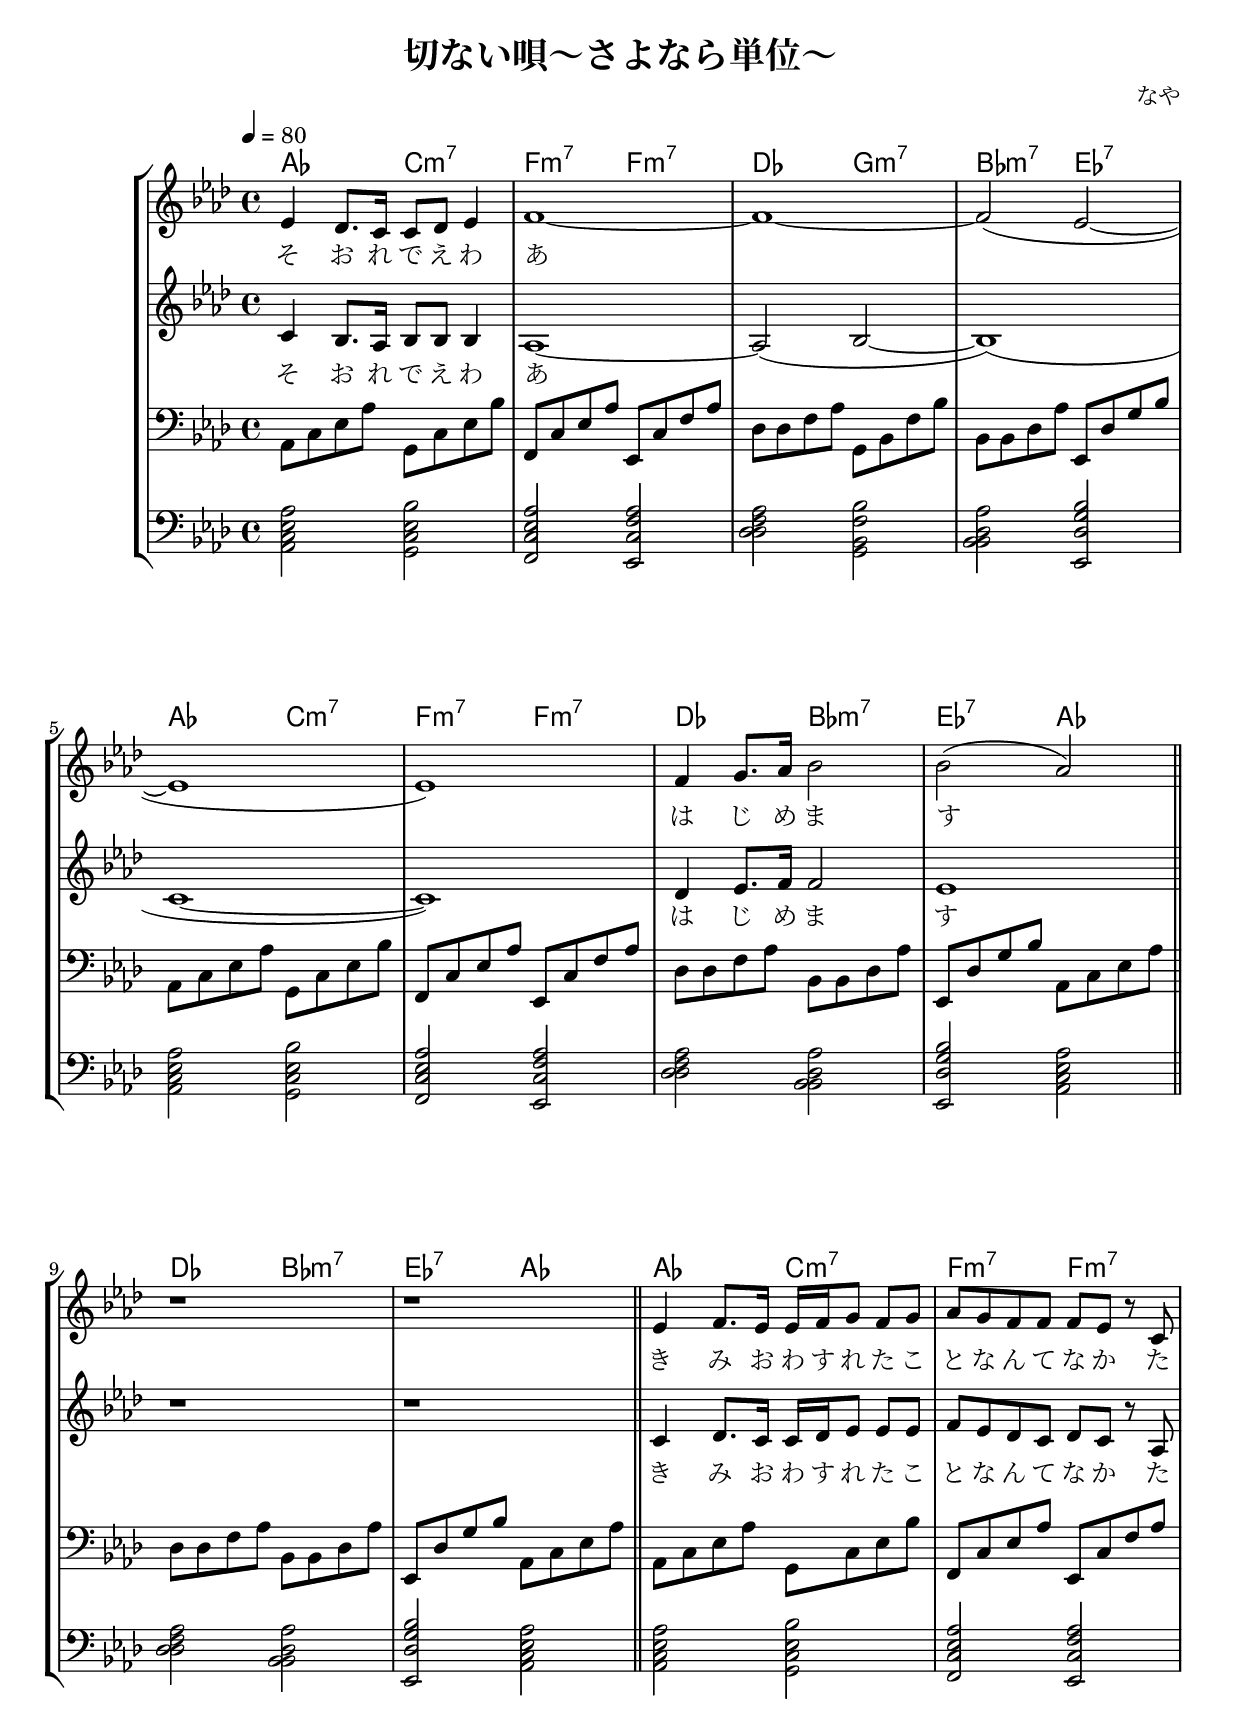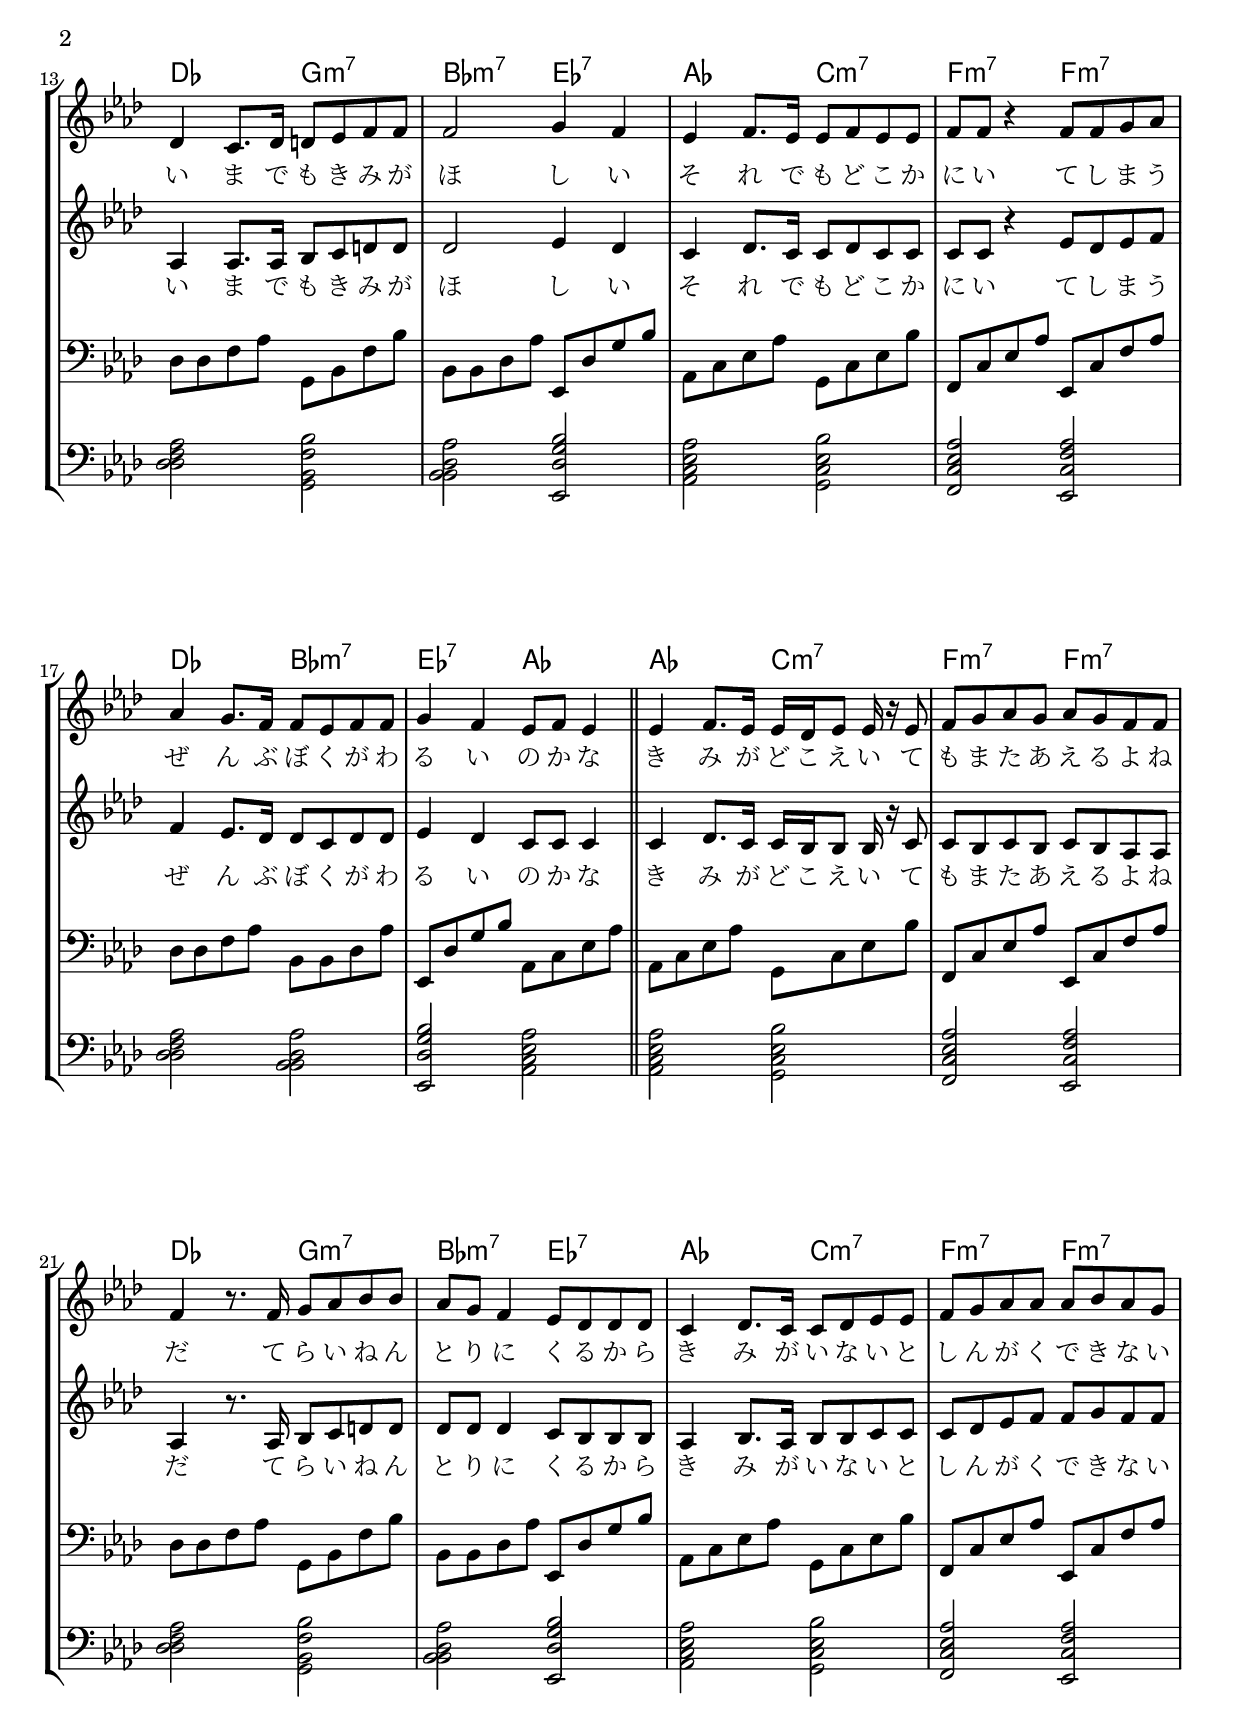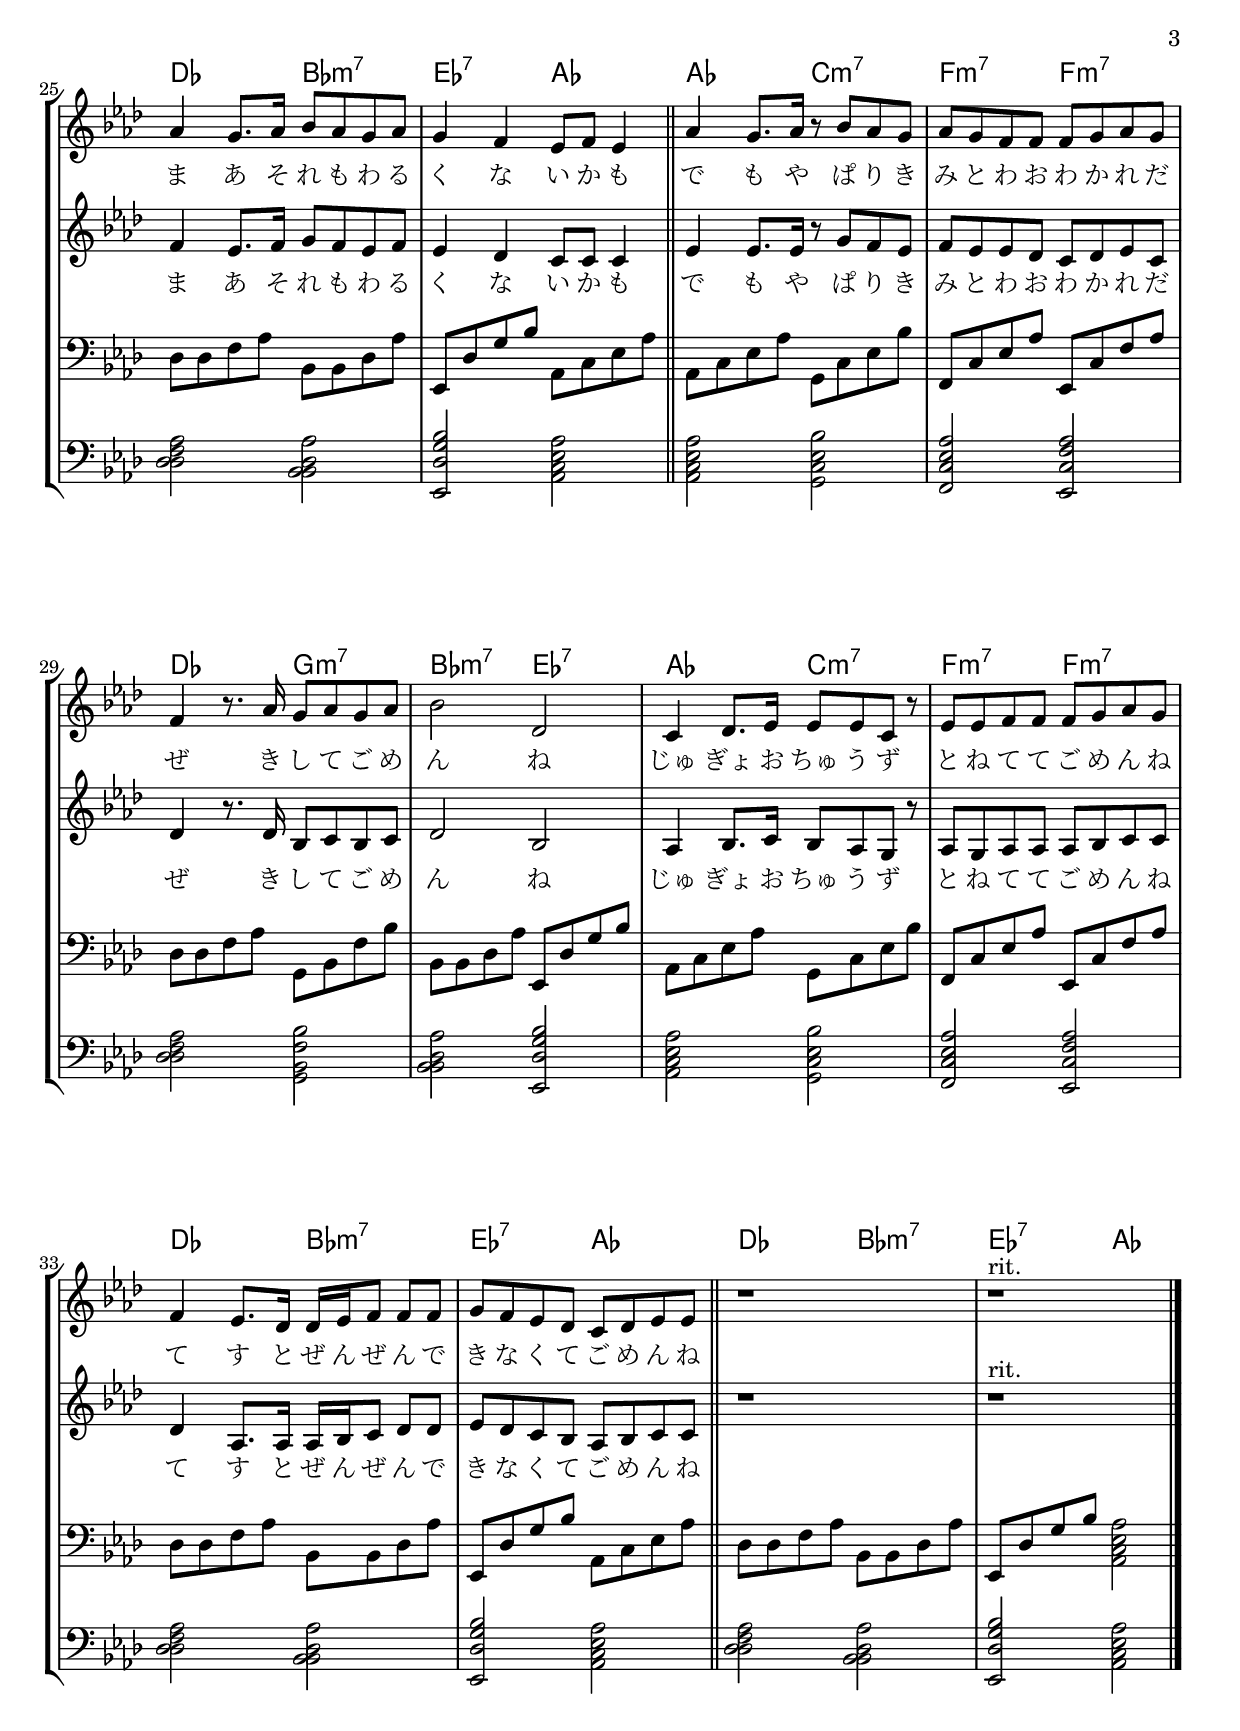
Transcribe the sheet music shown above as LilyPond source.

\version "2.12.1"

\header {
	title = \markup {切ない唄〜さよなら単位〜}
	composer = \markup \center-column {なや}
}

harmony = \chordmode {
	as2 c:min7 f:min7 f:min7 des g:min7 bes:min7 es:7 as c:min7 f:min7 f:min7 des bes:min7 es:7 as 

	des bes:min7 es:7 as 

	as c:min7 f:min7 f:min7 des g:min7 bes:min7 es:7 as c:min7 f:min7 f:min7 des bes:min7 es:7 as 

	as c:min7 f:min7 f:min7 des g:min7 bes:min7 es:7 as c:min7 f:min7 f:min7 des bes:min7 es:7 as 

	as c:min7 f:min7 f:min7 des g:min7 bes:min7 es:7 as c:min7 f:min7 f:min7 des bes:min7 es:7 as 

	des bes:min7 es:7 as 
}

melody = {
	\set Staff.midiInstrument = #"fss0.35"
		\key as \major
	\tempo 4 = 80
es'4  des'8.  c'16  c'8  des'8  es'4 
	f'1~ 
	f'1~ 
	f'2  (es'2~ 
	es'1 
	es'1) 
	 f'4  g'8.  as'16  bes'2 
	bes'2  (as'2)
	r1 | r1   
	\set Staff.midiInstrument = #"fss0.35"
	es'4  f'8.  es'16  es'16  f'16  g'8  f'8  g'8 
	as'8  g'8  f'8  f'8  f'8  es'8  r8  c'8 
	des'4  c'8.  des'16  d'8  es'8  f'8  f'8 
	f'2  g'4  f'4 
	es'4  f'8.  es'16  es'8  f'8  es'8  es'8 
	f'8  f'8  r4  f'8  f'8  g'8  as'8 
	as'4  g'8.  f'16  f'8  es'8  f'8  f'8 
	g'4  f'4  es'8  f'8  es'4
	\set Staff.midiInstrument = #"fss0.35"
	es'4  f'8.  es'16  es'16  des'16  es'8  es'16  r16  es'8 
	f'8  g'8  as'8  g'8  as'8  g'8  f'8  f'8 
	f'4  r8.  f'16  g'8  as'8  bes'8  bes'8 
	as'8  g'8  f'4  es'8  des'8  des'8  des'8 
	c'4  des'8.  c'16  c'8  des'8  es'8  es'8 
	f'8  g'8  as'8  as'8  as'8  bes'8  as'8  g'8 
	as'4  g'8.  as'16  bes'8  as'8  g'8  as'8 
	g'4  f'4  es'8  f'8  es'4
	\set Staff.midiInstrument = #"fss0.35"
	as'4  g'8.  as'16  r8  bes'8  as'8  g'8 
	as'8  g'8  f'8  f'8  f'8  g'8  as'8  g'8 
	f'4  r8.  as'16  g'8  as'8  g'8  as'8 
	bes'2  des'2 
	c'4  des'8.  es'16  es'8  es'8  c'8  r8 
	es'8  es'8  f'8  f'8  f'8  g'8  as'8  g'8 
	f'4  es'8.  des'16  des'16  es'16  f'8  f'8  f'8 
	g'8  f'8  es'8  des'8  c'8  des'8  es'8  es'8
	r1 | r1^"rit." \bar "|."
}

words = \lyricmode {
	そ  お  れ  で  え  わ  あ  は  じ  め  ま  す  
	
	き  み  お  わ  す  れ  た  こ  と  な  ん  て  な  か  た  い  ま  で  も  き  み  が  ほ  し  い  そ  れ  で  も  ど  こ  か  に  い  て  し  ま  う  ぜ  ん  ぶ  ぼ  く  が  わ  る  い  の  か  な  
	き  み  が  ど  こ  え  い  て  も  ま  た  あ  え  る  よ  ね  だ  て  ら  い  ね  ん  と  り  に  く  る  か  ら  き  み  が  い  な  い  と  し  ん  が  く  で  き  な  い  ま  あ  そ  れ  も  わ  る  く  な  い  か  も  
	で  も  や  ぱ  り  き  み  と  わ  お  わ  か  れ  だ  ぜ  き  し  て  ご  め  ん  ね  じゅ  ぎょ  お  ちゅ  う  ず  と  ね  て  て  ご  め  ん  ね  て  す  と  ぜ  ん  ぜ  ん  で  き  な  く  て  ご  め  ん  ね  
	
}

secondmelody = {
	\set Staff.midiInstrument = #"fss0.35"
		\key as \major
	\tempo 4 = 80
c'4  bes8.  as16  bes8  bes8  bes4 
	as1~ 
	as2  (bes2~ 
	bes1) 
	 (c'1~ 
	c'1) 
	 des'4  es'8.  f'16  f'2 
	es'1
	r1 | r1   
	\set Staff.midiInstrument = #"fss0.35"
	c'4  des'8.  c'16  c'16  des'16  es'8  es'8  es'8 
	f'8  es'8  des'8  c'8  des'8  c'8  r8  as8 
	as4  as8.  as16  bes8  c'8  d'8  d'8 
	des'2  es'4  des'4 
	c'4  des'8.  c'16  c'8  des'8  c'8  c'8 
	c'8  c'8  r4  es'8  des'8  es'8  f'8 
	f'4  es'8.  des'16  des'8  c'8  des'8  des'8 
	es'4  des'4  c'8  c'8  c'4
	\set Staff.midiInstrument = #"fss0.35"
	c'4  des'8.  c'16  c'16  bes16  bes8  bes16  r16  c'8 
	c'8  bes8  c'8  bes8  c'8  bes8  as8  as8 
	as4  r8.  as16  bes8  c'8  d'8  d'8 
	des'8  des'8  des'4  c'8  bes8  bes8  bes8 
	as4  bes8.  as16  bes8  bes8  c'8  c'8 
	c'8  des'8  es'8  f'8  f'8  g'8  f'8  f'8 
	f'4  es'8.  f'16  g'8  f'8  es'8  f'8 
	es'4  des'4  c'8  c'8  c'4
	\set Staff.midiInstrument = #"fss0.35"
	es'4  es'8.  es'16  r8  g'8  f'8  es'8 
	f'8  es'8  es'8  des'8  c'8  des'8  es'8  c'8 
	des'4  r8.  des'16  bes8  c'8  bes8  c'8 
	des'2  bes2 
	as4  bes8.  c'16  bes8  as8  g8  r8 
	as8  g8  as8  as8  as8  bes8  c'8  c'8 
	des'4  as8.  as16  as16  bes16  c'8  des'8  des'8 
	es'8  des'8  c'8  bes8  as8  bes8  c'8  c'8
	r1 | r1^"rit." \bar "|."
}

secondwords = \lyricmode {
	そ  お  れ  で  え  わ  あ  は  じ  め  ま  す  
	
	き  み  お  わ  す  れ  た  こ  と  な  ん  て  な  か  た  い  ま  で  も  き  み  が  ほ  し  い  そ  れ  で  も  ど  こ  か  に  い  て  し  ま  う  ぜ  ん  ぶ  ぼ  く  が  わ  る  い  の  か  な  
	き  み  が  ど  こ  え  い  て  も  ま  た  あ  え  る  よ  ね  だ  て  ら  い  ね  ん  と  り  に  く  る  か  ら  き  み  が  い  な  い  と  し  ん  が  く  で  き  な  い  ま  あ  そ  れ  も  わ  る  く  な  い  か  も  
	で  も  や  ぱ  り  き  み  と  わ  お  わ  か  れ  だ  ぜ  き  し  て  ご  め  ん  ね  じゅ  ぎょ  お  ちゅ  う  ず  と  ね  て  て  ご  め  ん  ね  て  す  と  ぜ  ん  ぜ  ん  で  き  な  く  て  ご  め  ん  ね  
	
}

tempochange = {
	\tempo 4 = 80
	r1 | r1 | r1 | r1 | r1 | r1 | r1 | r1 \bar "||"
	\tempo 4 = 80
	r1 | r1 \bar "||"
	\tempo 4 = 80
	r1 | r1 | r1 | r1 | r1 | r1 | r1 | r1 \bar "||"
	\tempo 4 = 80
	r1 | r1 | r1 | r1 | r1 | r1 | r1 | r1 \bar "||"
	\tempo 4 = 80
	r1 | r1 | r1 | r1 | r1 | r1 | r1 | r1 \bar "||"
	\tempo 4 = 80
	r1 | \tempo 4 = 60 r2 \tempo 4 = 53 r2 \bar "|."
}

mainacc = {
	\clef bass
	\set Staff.midiInstrument = #"Acoustic grand"
	\key as \major
	\tempo 4 = 80
	as,8 c8 es8 as8
	g,8 c8 es8 bes8
	f,8 c8 es8 as8
	es,8 c8 f8 as8
	des8 des8 f8 as8
	g,8 bes,8 f8 bes8
	bes,8 bes,8 des8 as8
	es,8 des8 g8 bes8
	as,8 c8 es8 as8
	g,8 c8 es8 bes8
	f,8 c8 es8 as8
	es,8 c8 f8 as8
	des8 des8 f8 as8
	bes,8 bes,8 des8 as8
	es,8 des8 g8 bes8
	as,8 c8 es8 as8
	\bar "||"

	\set Staff.midiInstrument = #"Dulcimer"
	des8 des8 f8 as8
	bes,8 bes,8 des8 as8
	es,8 des8 g8 bes8
	as,8 c8 es8 as8
	\bar "||"

	\set Staff.midiInstrument = #"Harmonica"
	as,8 c8 es8 as8
	g,8 c8 es8 bes8
	f,8 c8 es8 as8
	es,8 c8 f8 as8
	des8 des8 f8 as8
	g,8 bes,8 f8 bes8
	bes,8 bes,8 des8 as8
	es,8 des8 g8 bes8
	as,8 c8 es8 as8
	g,8 c8 es8 bes8
	f,8 c8 es8 as8
	es,8 c8 f8 as8
	des8 des8 f8 as8
	bes,8 bes,8 des8 as8
	es,8 des8 g8 bes8
	as,8 c8 es8 as8
	\bar "||"

	\set Staff.midiInstrument = #"Electric Piano 1"
	as,8 c8 es8 as8
	g,8 c8 es8 bes8
	f,8 c8 es8 as8
	es,8 c8 f8 as8
	des8 des8 f8 as8
	g,8 bes,8 f8 bes8
	bes,8 bes,8 des8 as8
	es,8 des8 g8 bes8
	as,8 c8 es8 as8
	g,8 c8 es8 bes8
	f,8 c8 es8 as8
	es,8 c8 f8 as8
	des8 des8 f8 as8
	bes,8 bes,8 des8 as8
	es,8 des8 g8 bes8
	as,8 c8 es8 as8
	\bar "||"

	\set Staff.midiInstrument = #"Harmonica"
	as,8 c8 es8 as8
	g,8 c8 es8 bes8
	f,8 c8 es8 as8
	es,8 c8 f8 as8
	des8 des8 f8 as8
	g,8 bes,8 f8 bes8
	bes,8 bes,8 des8 as8
	es,8 des8 g8 bes8
	as,8 c8 es8 as8
	g,8 c8 es8 bes8
	f,8 c8 es8 as8
	es,8 c8 f8 as8
	des8 des8 f8 as8
	bes,8 bes,8 des8 as8
	es,8 des8 g8 bes8
	as,8 c8 es8 as8
	\bar "||"

	\set Staff.midiInstrument = #"Acoustic Guitar (steel)"
	des8 des8 f8 as8
	bes,8 bes,8 des8 as8
	es,8 des8 g8 bes8
	<as, c es as>2
	\bar "|."
}

subacc = {
	\clef bass
	\set Staff.midiInstrument = #"Music box"
	\key as \major
	\tempo 4 = 80
	<as, c es as>2
	<g, c es bes>2
	<f, c es as>2
	<es, c f as>2
	<des des f as>2
	<g, bes, f bes>2
	<bes, bes, des as>2
	<es, des g bes>2
	<as, c es as>2
	<g, c es bes>2
	<f, c es as>2
	<es, c f as>2
	<des des f as>2
	<bes, bes, des as>2
	<es, des g bes>2
	<as, c es as>2
	\bar "||"

	\set Staff.midiInstrument = #"Drawbar Organ"
	<des des f as>2
	<bes, bes, des as>2
	<es, des g bes>2
	<as, c es as>2
	\bar "||"

	\set Staff.midiInstrument = #"Church organ"
	<as, c es as>2
	<g, c es bes>2
	<f, c es as>2
	<es, c f as>2
	<des des f as>2
	<g, bes, f bes>2
	<bes, bes, des as>2
	<es, des g bes>2
	<as, c es as>2
	<g, c es bes>2
	<f, c es as>2
	<es, c f as>2
	<des des f as>2
	<bes, bes, des as>2
	<es, des g bes>2
	<as, c es as>2
	\bar "||"

	\set Staff.midiInstrument = #"Reed organ"
	<as, c es as>2
	<g, c es bes>2
	<f, c es as>2
	<es, c f as>2
	<des des f as>2
	<g, bes, f bes>2
	<bes, bes, des as>2
	<es, des g bes>2
	<as, c es as>2
	<g, c es bes>2
	<f, c es as>2
	<es, c f as>2
	<des des f as>2
	<bes, bes, des as>2
	<es, des g bes>2
	<as, c es as>2
	\bar "||"

	\set Staff.midiInstrument = #"Oboe"
	<as, c es as>2
	<g, c es bes>2
	<f, c es as>2
	<es, c f as>2
	<des des f as>2
	<g, bes, f bes>2
	<bes, bes, des as>2
	<es, des g bes>2
	<as, c es as>2
	<g, c es bes>2
	<f, c es as>2
	<es, c f as>2
	<des des f as>2
	<bes, bes, des as>2
	<es, des g bes>2
	<as, c es as>2
	\bar "||"

	\set Staff.midiInstrument = #"Electric Guitar (clean)"
	<des des f as>2
	<bes, bes, des as>2
	<es, des g bes>2
	<as, c es as>2
	\bar "|."
}

percA = {
	\drummode {
	r1 |r1 |r1 |r1 |r1 |r1 |r1 |r1 \bar "||"
	r1 |r1 \bar "||"
	r1 |r1 |r1 |r1 |r1 |r1 |r1 |r1 \bar "||"
	r1 |r1 |r1 |r1 |r1 |r1 |r1 |r1 \bar "||"
	r1 |r1 |r1 |r1 |r1 |r1 |r1 |r1 \bar "||"
	r1 |r1 \bar "|."
	}
}

percB = {
	\drummode {
	r1 |r1 |r1 |r1 |r1 |r1 |r1 |r1 \bar "||"
	r1 |r1 \bar "||"
	r1 |r1 |r1 |r1 |r1 |r1 |r1 |r1 \bar "||"
	r1 |r1 |r1 |r1 |r1 |r1 |r1 |r1 \bar "||"
	r1 |r1 |r1 |r1 |r1 |r1 |r1 |r1 \bar "||"
	r1 |r1 \bar "|."
	}
}

percC = {
	\drummode {
	r1 |r1 |r1 |r1 |r1 |r1 |r1 |r1 \bar "||"
	r1 |r1 \bar "||"
	r1 |r1 |r1 |r1 |r1 |r1 |r1 |r1 \bar "||"
	r1 |r1 |r1 |r1 |r1 |r1 |r1 |r1 \bar "||"
	r1 |r1 |r1 |r1 |r1 |r1 |r1 |r1 \bar "||"
	r1 |r1 \bar "|."
	}
}

percD = {
	\drummode {
	r1 |r1 |r1 |r1 |r1 |r1 |r1 |r1 \bar "||"
	r1 |r1 \bar "||"
	r1 |r1 |r1 |r1 |r1 |r1 |r1 |r1 \bar "||"
	r1 |r1 |r1 |r1 |r1 |r1 |r1 |r1 \bar "||"
	r1 |r1 |r1 |r1 |r1 |r1 |r1 |r1 \bar "||"
	r1 |r1 \bar "|."
	}
}

percE = {
	\drummode {
	r1 |r1 |r1 |r1 |r1 |r1 |r1 |r1 \bar "||"
	r1 |r1 \bar "||"
	r1 |r1 |r1 |r1 |r1 |r1 |r1 |r1 \bar "||"
	r1 |r1 |r1 |r1 |r1 |r1 |r1 |r1 \bar "||"
	r1 |r1 |r1 |r1 |r1 |r1 |r1 |r1 \bar "||"
	r1 |r1 \bar "|."
	}
}

\score {
	<<
		\new StaffGroup <<
			\new ChordNames {\harmony}
			\new Voice = "melody" {\melody}
			\new Lyrics \lyricsto "melody" \words
			\new Voice = "secondmelody" {\secondmelody}
			\new Lyrics \lyricsto "secondmelody" \secondwords
			\new Staff = "mainacc" {\mainacc}
			\new Staff = "subacc" {\subacc}
		>>
	>>
	\layout { }
}
